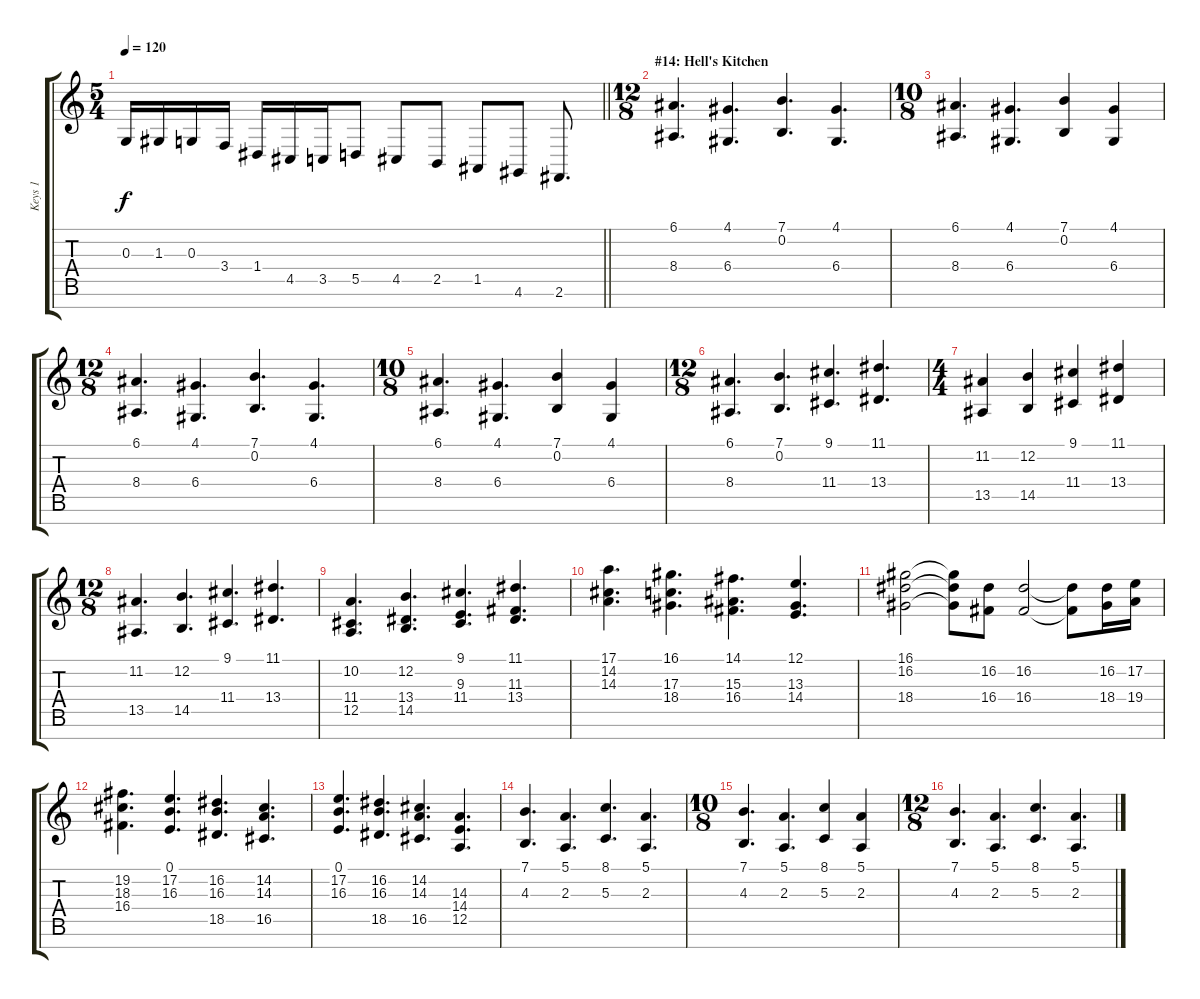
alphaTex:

\track ("Keys 1" "Keys 1") {instrument xylophone}
\staff {score tabs}
\tuning (E4 B3 G3 D3 A2 E2 B1) {hide}
\ts (5 4)
\tempo 120
\clef g2
\barLineRight lightlight
\ks c
0.3.16{dy f} 1.3.16 0.3.16 3.4.16 1.4.16 4.5.16 3.5.16 5.5.8 4.5.8 2.5.8 1.5.8 4.6.8 2.6.8{d} |
\ts (12 8)
\section ("" "#14: Hell's Kitchen")
(6.1 8.4).4{d volume 16 instrument celesta} (4.1 6.4).4{d} (7.1 0.2).4{d} (4.1 6.4).4{d} |
\ts (10 8)
(6.1 8.4).4{d} (4.1 6.4).4{d} (7.1 0.2).4 (4.1 6.4).4 |
\ts (12 8)
(6.1 8.4).4{d} (4.1 6.4).4{d} (7.1 0.2).4{d} (4.1 6.4).4{d} |
\ts (10 8)
(6.1 8.4).4{d} (4.1 6.4).4{d} (7.1 0.2).4 (4.1 6.4).4 |
\ts (12 8)
(6.1 8.4).4{d} (7.1 0.2).4{d} (9.1 11.4).4{d} (11.1 13.4).4{d} |
\ts (4 4)
(11.2 13.5).4 (12.2 14.5).4 (9.1 11.4).4 (11.1 13.4).4 |
\ts (12 8)
(11.2 13.5).4{d} (12.2 14.5).4{d} (9.1 11.4).4{d} (11.1 13.4).4{d} |
(10.2 11.4 12.5).4{d} (12.2 13.4 14.5).4{d} (9.1 9.3 11.4).4{d} (11.1 11.3 13.4).4{d} |
(17.1 14.2 14.3).4{d} (16.1 17.3 18.4).4{d} (14.1 15.3 16.4).4{d} (12.1 13.3 14.4).4{d} |
(16.1 16.2 18.4).2 (16.1{t} 16.2{t} 18.4{t}).8 (16.2 16.4).8 (16.2 16.4).2 (16.2{t} 16.4{t}).8 (16.2 18.4).16 (17.2 19.4).16 |
(19.2 18.3 16.4).4{d} (0.1 17.2 16.3).4{d} (16.2 16.3 18.5).4{d} (14.2 14.3 16.5).4{d} |
(0.1 17.2 16.3).4{d} (16.2 16.3 18.5).4{d} (14.2 14.3 16.5).4{d} (14.3 14.4 12.5).4{d} |
(7.1 4.3).4{d} (5.1 2.3).4{d} (8.1 5.3).4{d} (5.1 2.3).4{d} |
\ts (10 8)
(7.1 4.3).4{d} (5.1 2.3).4{d} (8.1 5.3).4 (5.1 2.3).4 |
\ts (12 8)
(7.1 4.3).4{d} (5.1 2.3).4{d} (8.1 5.3).4{d} (5.1 2.3).4{d}
